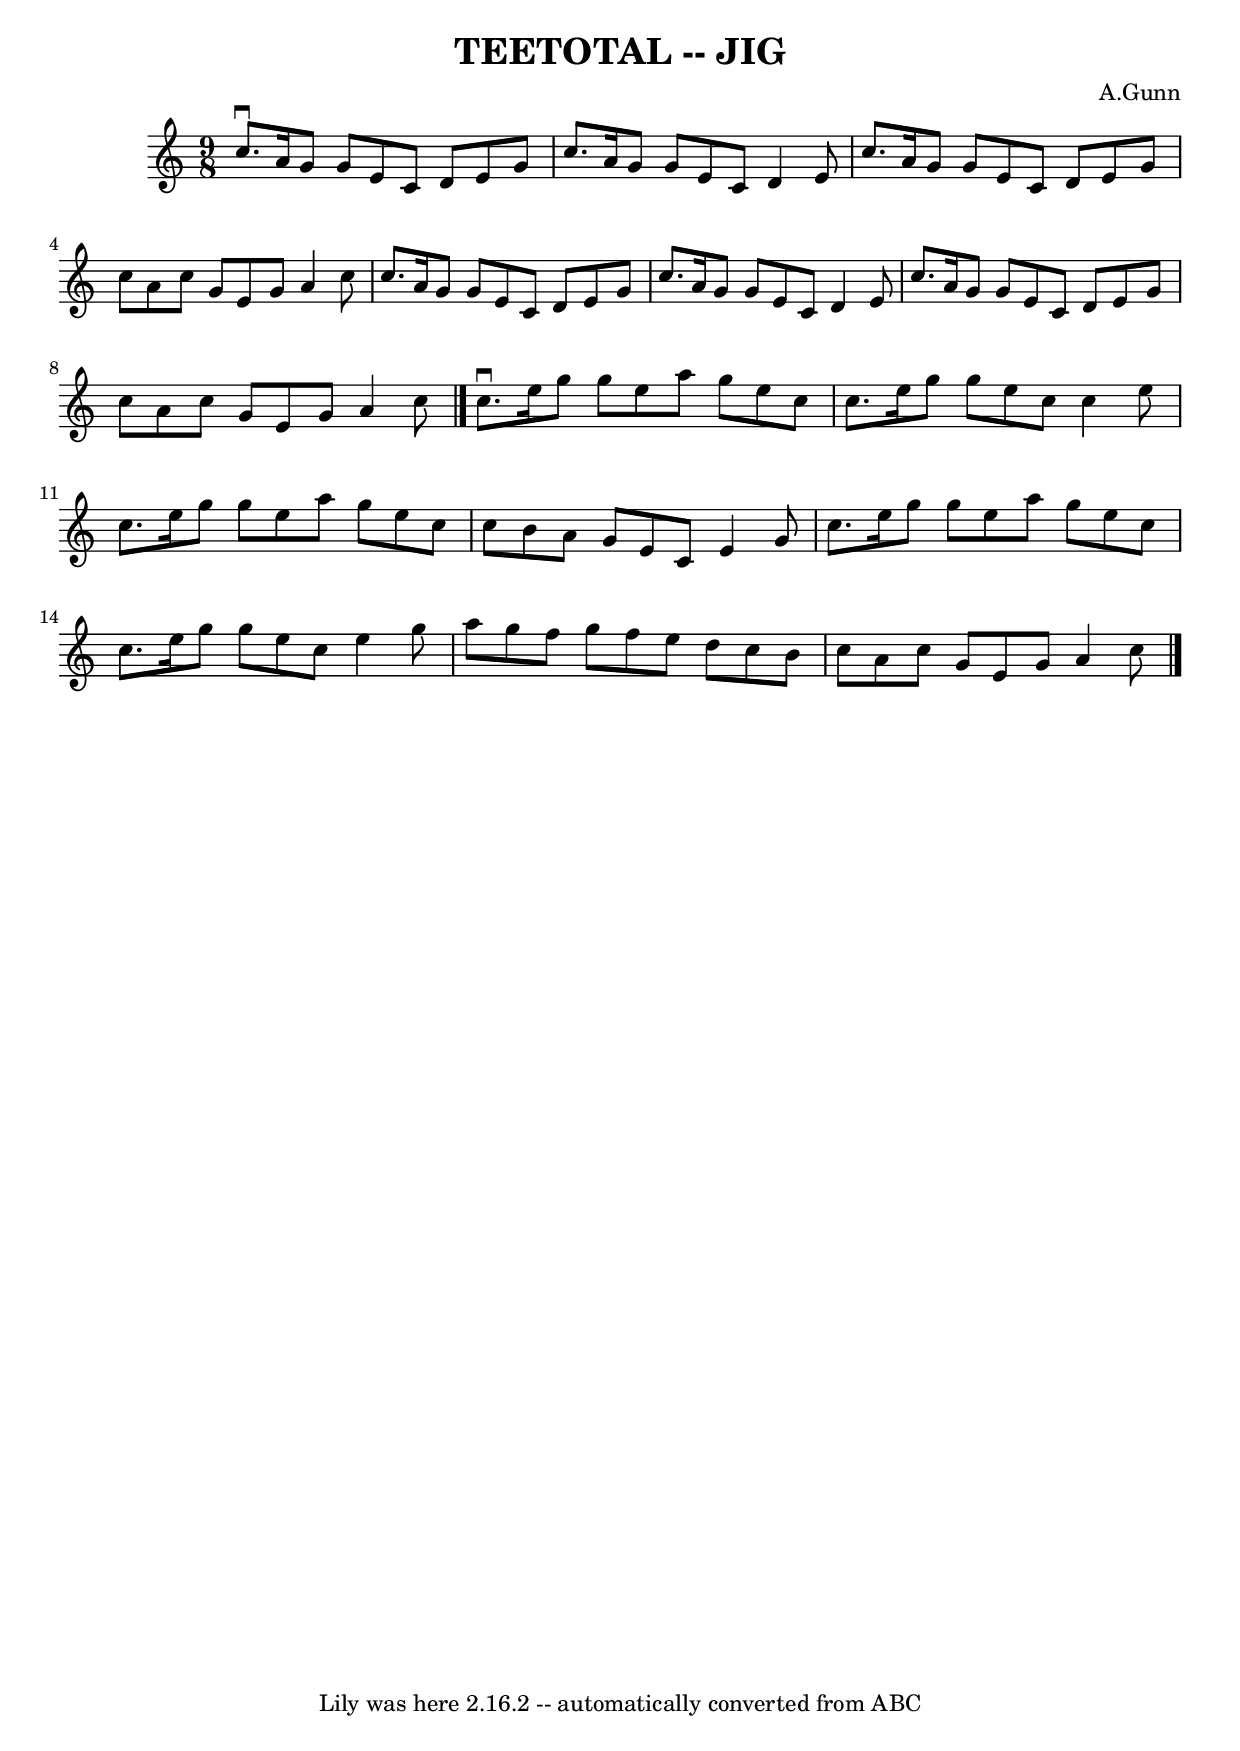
\version "2.16.2"
\include "Mammoth.ily"
\header {
  %% book = "Ryan's Mammoth Collection of Fiddle Tunes"
  composer = "A.Gunn"
  crossRefNumber = "1"
  footnotes = ""
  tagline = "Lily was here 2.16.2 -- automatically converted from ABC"
  title = "TEETOTAL -- JIG"

}
voicedefault =  {


  \time 9/8 
  \key a \minor
  c''8.^\downbow a'16 g'8 g'8 e'8 c'8    
  d'8 e'8 g'8    |
  c''8. a'16 g'8 g'8 e'8 c'8    
  d'4 e'8    |
  c''8. a'16 g'8 g'8 e'8 c'8 d'8    
  e'8 g'8    |
  c''8 a'8 c''8 g'8 e'8 g'8 a'4    
  c''8        |
  c''8. a'16 g'8 g'8 e'8 c'8 d'8 e'8  
  g'8    |
  c''8. a'16 g'8 g'8 e'8 c'8 d'4 e'8    
  |
  c''8. a'16 g'8 g'8 e'8 c'8 d'8 e'8 g'8    
  |
  c''8 a'8 c''8 g'8 e'8 g'8 a'4 c''8    \bar "|." 
  c''8.^\downbow e''16 g''8 g''8 e''8 a''8 g''8 e''8    
  c''8    |
  c''8. e''16 g''8 g''8 e''8 c''8 c''4    
  e''8    |
  c''8. e''16 g''8 g''8 e''8 a''8 g''8    
  e''8 c''8    |
  c''8 b'8 a'8 g'8 e'8 c'8 e'4    
  g'8        |
  c''8. e''16 g''8 g''8 e''8 a''8 g''8    
  e''8 c''8    |
  c''8. e''16 g''8 g''8 e''8 c''8    
  e''4 g''8    |
  a''8 g''8 f''8 g''8 f''8 e''8 d''8 
  c''8 b'8    |
  c''8 a'8 c''8 g'8 e'8 g'8 a'4    
  c''8    \bar "|."   

}

\score{
  <<

    \context Staff="default"
    {
      \voicedefault 
      
    }

  >>
  \layout {
    
  }
  \midi {
  }

}
